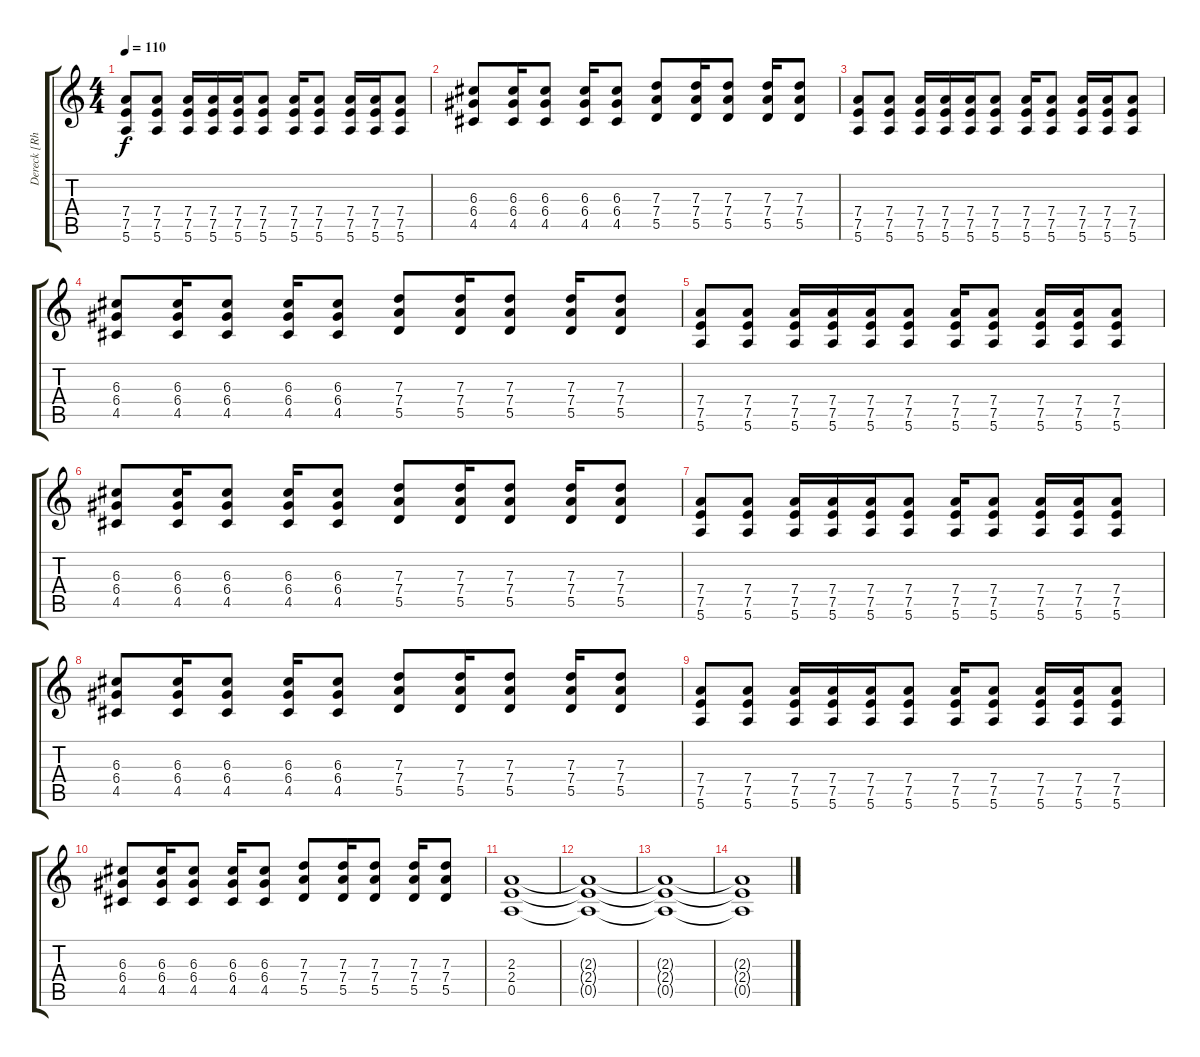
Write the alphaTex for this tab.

\track ("Dereck [Rhythm Guitar]" "Dereck [Rh") {instrument distortionguitar}
\staff {score tabs}
\tuning (E4 B3 G3 D3 A2 E2) {hide}
\ts (4 4)
\tempo 110
\clef g2
\ks c
(7.4 7.5 5.6).8{dy f} (7.4 7.5 5.6).8 (7.4 7.5 5.6).16 (7.4 7.5 5.6).16 (7.4 7.5 5.6).16 (7.4 7.5 5.6).8 (7.4 7.5 5.6).16 (7.4 7.5 5.6).8 (7.4 7.5 5.6).16 (7.4 7.5 5.6).16 (7.4 7.5 5.6).8 |
(6.3 6.4 4.5).8 (6.3 6.4 4.5).16 (6.3 6.4 4.5).8 (6.3 6.4 4.5).16 (6.3 6.4 4.5).8 (7.3 7.4 5.5).8 (7.3 7.4 5.5).16 (7.3 7.4 5.5).8 (7.3 7.4 5.5).16 (7.3 7.4 5.5).8 |
(7.4 7.5 5.6).8 (7.4 7.5 5.6).8 (7.4 7.5 5.6).16 (7.4 7.5 5.6).16 (7.4 7.5 5.6).16 (7.4 7.5 5.6).8 (7.4 7.5 5.6).16 (7.4 7.5 5.6).8 (7.4 7.5 5.6).16 (7.4 7.5 5.6).16 (7.4 7.5 5.6).8 |
(6.3 6.4 4.5).8 (6.3 6.4 4.5).16 (6.3 6.4 4.5).8 (6.3 6.4 4.5).16 (6.3 6.4 4.5).8 (7.3 7.4 5.5).8 (7.3 7.4 5.5).16 (7.3 7.4 5.5).8 (7.3 7.4 5.5).16 (7.3 7.4 5.5).8 |
(7.4 7.5 5.6).8 (7.4 7.5 5.6).8 (7.4 7.5 5.6).16 (7.4 7.5 5.6).16 (7.4 7.5 5.6).16 (7.4 7.5 5.6).8 (7.4 7.5 5.6).16 (7.4 7.5 5.6).8 (7.4 7.5 5.6).16 (7.4 7.5 5.6).16 (7.4 7.5 5.6).8 |
(6.3 6.4 4.5).8 (6.3 6.4 4.5).16 (6.3 6.4 4.5).8 (6.3 6.4 4.5).16 (6.3 6.4 4.5).8 (7.3 7.4 5.5).8 (7.3 7.4 5.5).16 (7.3 7.4 5.5).8 (7.3 7.4 5.5).16 (7.3 7.4 5.5).8 |
(7.4 7.5 5.6).8 (7.4 7.5 5.6).8 (7.4 7.5 5.6).16 (7.4 7.5 5.6).16 (7.4 7.5 5.6).16 (7.4 7.5 5.6).8 (7.4 7.5 5.6).16 (7.4 7.5 5.6).8 (7.4 7.5 5.6).16 (7.4 7.5 5.6).16 (7.4 7.5 5.6).8 |
(6.3 6.4 4.5).8 (6.3 6.4 4.5).16 (6.3 6.4 4.5).8 (6.3 6.4 4.5).16 (6.3 6.4 4.5).8 (7.3 7.4 5.5).8 (7.3 7.4 5.5).16 (7.3 7.4 5.5).8 (7.3 7.4 5.5).16 (7.3 7.4 5.5).8 |
(7.4 7.5 5.6).8 (7.4 7.5 5.6).8 (7.4 7.5 5.6).16 (7.4 7.5 5.6).16 (7.4 7.5 5.6).16 (7.4 7.5 5.6).8 (7.4 7.5 5.6).16 (7.4 7.5 5.6).8 (7.4 7.5 5.6).16 (7.4 7.5 5.6).16 (7.4 7.5 5.6).8 |
(6.3 6.4 4.5).8 (6.3 6.4 4.5).16 (6.3 6.4 4.5).8 (6.3 6.4 4.5).16 (6.3 6.4 4.5).8 (7.3 7.4 5.5).8 (7.3 7.4 5.5).16 (7.3 7.4 5.5).8 (7.3 7.4 5.5).16 (7.3 7.4 5.5).8 |
(2.3 2.4 0.5).1{volume 0} |
(2.3{t} 2.4{t} 0.5{t}).1 |
(2.3{t} 2.4{t} 0.5{t}).1 |
(2.3{t} 2.4{t} 0.5{t}).1
